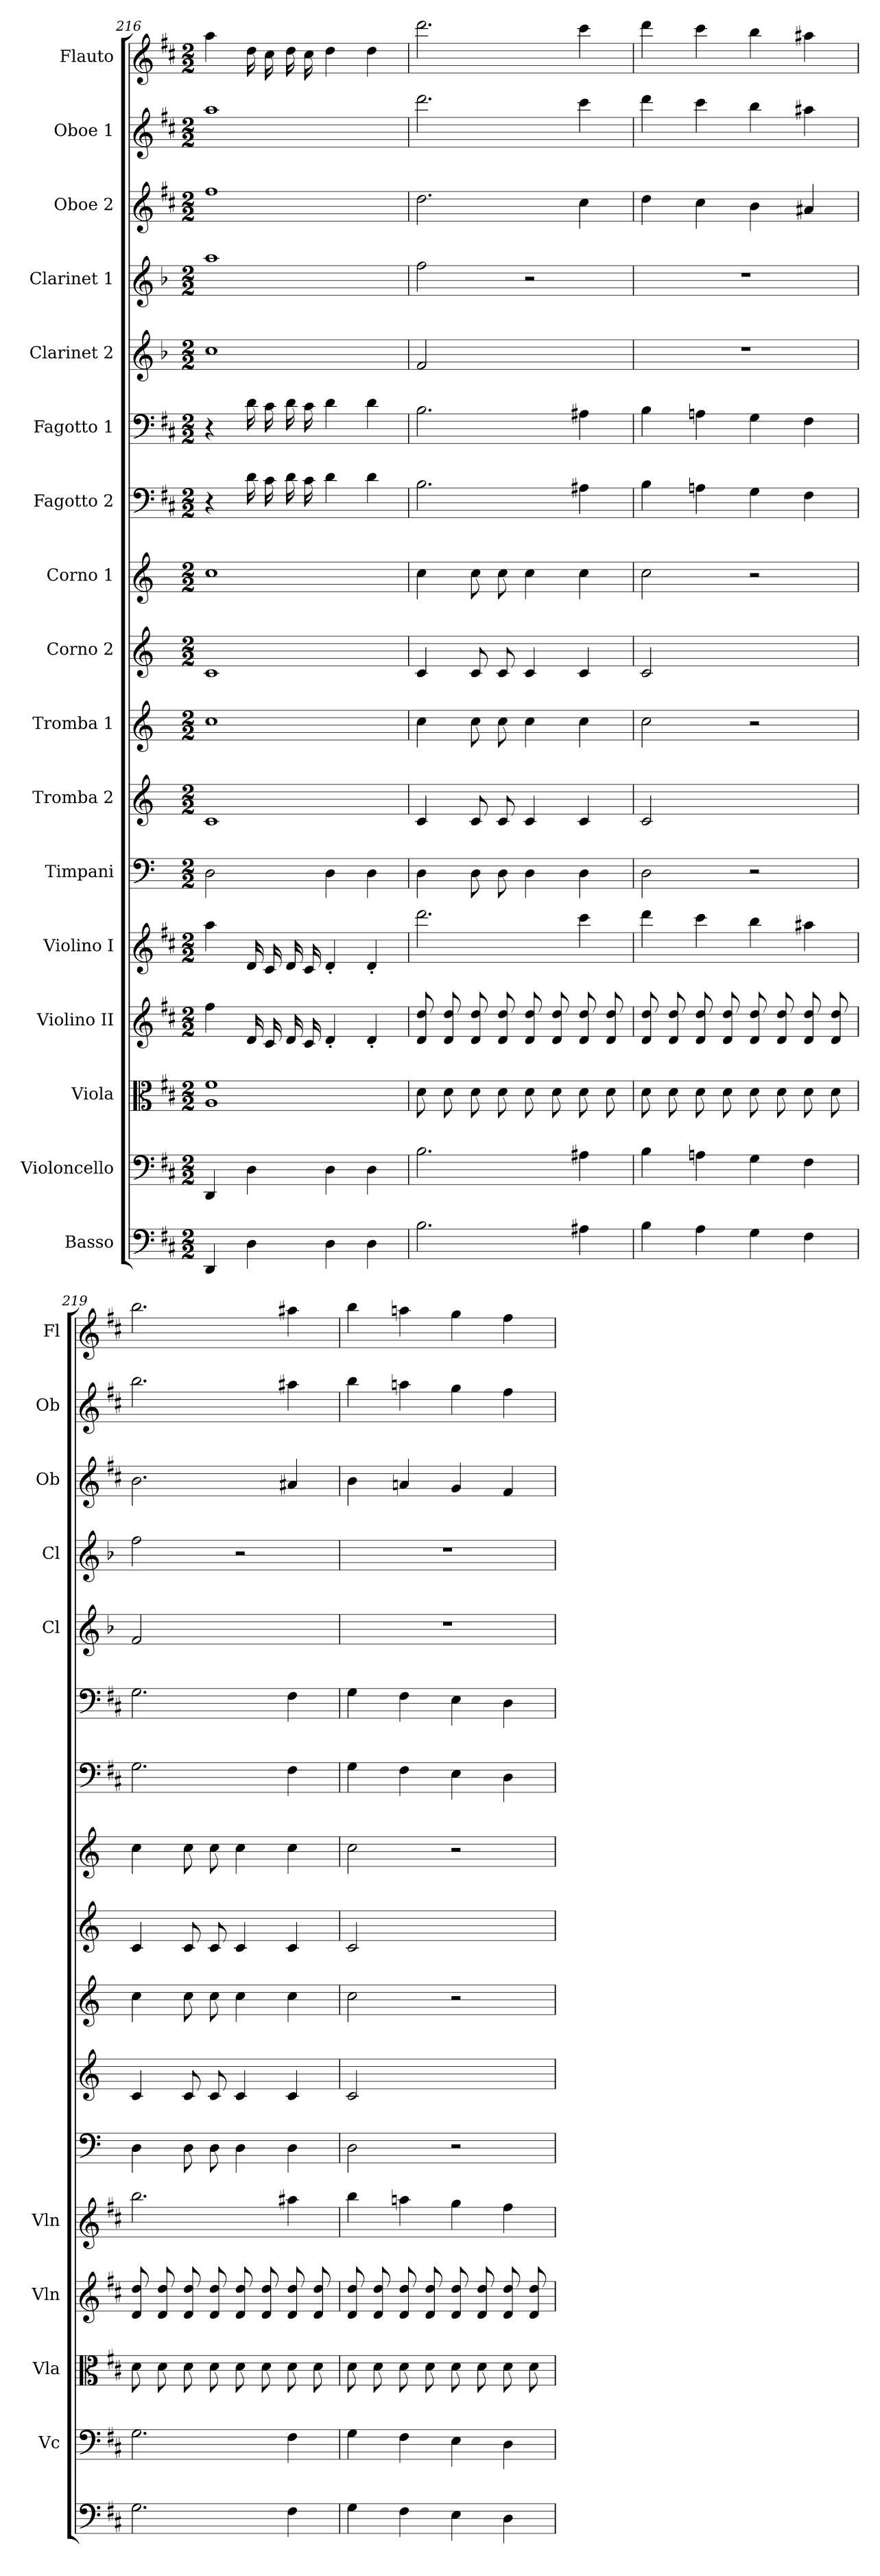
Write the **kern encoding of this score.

**kern	**kern	**kern	**kern	**kern	**kern	**kern	**kern	**kern	**kern	**kern	**kern	**kern	**kern	**kern	**kern	**kern
*part17	*part16	*part15	*part14	*part13	*part12	*part11	*part10	*part9	*part8	*part7	*part6	*part5	*part4	*part3	*part2	*part1
*staff17	*staff16	*staff15	*staff14	*staff13	*staff12	*staff11	*staff10	*staff9	*staff8	*staff7	*staff6	*staff5	*staff4	*staff3	*staff2	*staff1
*I"Basso	*I"Violoncello	*I"Viola	*I"Violino II	*I"Violino I	*I"Timpani	*I"Tromba 2	*I"Tromba 1	*I"Corno 2	*I"Corno 1	*I"Fagotto 2	*I"Fagotto 1	*I"Clarinet 2	*I"Clarinet 1	*I"Oboe 2	*I"Oboe 1	*I"Flauto
*	*I'Vc	*I'Vla	*I'Vln	*I'Vln	*	*	*	*	*	*	*	*I'Cl	*I'Cl	*I'Ob	*I'Ob	*I'Fl
*clefF4	*clefF4	*clefC3	*clefG2	*clefG2	*clefF4	*clefG2	*clefG2	*clefG2	*clefG2	*clefF4	*clefF4	*clefG2	*clefG2	*clefG2	*clefG2	*clefG2
*ITrd7c12	*	*	*	*	*	*ITrd-1c-2	*ITrd-1c-2	*ITrd6c10	*ITrd6c10	*	*	*ITrd2c3	*ITrd2c3	*	*	*
*k[f#c#]	*k[f#c#]	*k[f#c#]	*k[f#c#]	*k[f#c#]	*	*	*	*	*	*k[f#c#]	*k[f#c#]	*k[f#c#]	*k[f#c#]	*k[f#c#]	*k[f#c#]	*k[f#c#]
*M2/2	*M2/2	*M2/2	*M2/2	*M2/2	*M2/2	*M2/2	*M2/2	*M2/2	*M2/2	*M2/2	*M2/2	*M2/2	*M2/2	*M2/2	*M2/2	*M2/2
=216	=216	=216	=216	=216	=216	=216	=216	=216	=216	=216	=216	=216	=216	=216	=216	=216
4DDD	4DD	1A 1f#	4ff#	4aa	2D	1d	1dd	1D	1d	4r	4r	1a	1ff#	1ff#	1aa	4aa
4DD	4D	.	16d	16d	.	.	.	.	.	16d	16d	.	.	.	.	16dd
.	.	.	16c#	16c#	.	.	.	.	.	16c#	16c#	.	.	.	.	16cc#
.	.	.	16d	16d	.	.	.	.	.	16d	16d	.	.	.	.	16dd
.	.	.	16c#	16c#	.	.	.	.	.	16c#	16c#	.	.	.	.	16cc#
4DD	4D	.	4d'	4d'	4D	.	.	.	.	4d	4d	.	.	.	.	4dd
4DD	4D	.	4d'	4d'	4D	.	.	.	.	4d	4d	.	.	.	.	4dd
=217	=217	=217	=217	=217	=217	=217	=217	=217	=217	=217	=217	=217	=217	=217	=217	=217
2.BB	2.B	8d	8d 8dd	2.ddd	4D	4d	4dd	4D	4d	2.B	2.B	2d	2dd	2.dd	2.ddd	2.ddd
.	.	8d	8d 8dd	.	.	.	.	.	.	.	.	.	.	.	.	.
.	.	8d	8d 8dd	.	8D	8d	8dd	8D	8d	.	.	.	.	.	.	.
.	.	8d	8d 8dd	.	8D	8d	8dd	8D	8d	.	.	.	.	.	.	.
.	.	8d	8d 8dd	.	4D	4d	4dd	4D	4d	.	.	2ryy	2r	.	.	.
.	.	8d	8d 8dd	.	.	.	.	.	.	.	.	.	.	.	.	.
4AA#X	4A#X	8d	8d 8dd	4ccc#	4D	4d	4dd	4D	4d	4A#X	4A#X	.	.	4cc#	4ccc#	4ccc#
.	.	8d	8d 8dd	.	.	.	.	.	.	.	.	.	.	.	.	.
=218	=218	=218	=218	=218	=218	=218	=218	=218	=218	=218	=218	=218	=218	=218	=218	=218
4BB	4B	8d	8d 8dd	4ddd	2D	2d	2dd	2D	2d	4B	4B	1r	1r	4dd	4ddd	4ddd
.	.	8d	8d 8dd	.	.	.	.	.	.	.	.	.	.	.	.	.
4AA	4An	8d	8d 8dd	4ccc#	.	.	.	.	.	4An	4An	.	.	4cc#	4ccc#	4ccc#
.	.	8d	8d 8dd	.	.	.	.	.	.	.	.	.	.	.	.	.
4GG	4G	8d	8d 8dd	4bb	2r	2ryy	2r	2ryy	2r	4G	4G	.	.	4b	4bb	4bb
.	.	8d	8d 8dd	.	.	.	.	.	.	.	.	.	.	.	.	.
4FF#	4F#	8d	8d 8dd	4aa#X	.	.	.	.	.	4F#	4F#	.	.	4a#X	4aa#X	4aa#X
.	.	8d	8d 8dd	.	.	.	.	.	.	.	.	.	.	.	.	.
=219	=219	=219	=219	=219	=219	=219	=219	=219	=219	=219	=219	=219	=219	=219	=219	=219
2.GG	2.G	8d	8d 8dd	2.bb	4D	4d	4dd	4D	4d	2.G	2.G	2d	2dd	2.b	2.bb	2.bb
.	.	8d	8d 8dd	.	.	.	.	.	.	.	.	.	.	.	.	.
.	.	8d	8d 8dd	.	8D	8d	8dd	8D	8d	.	.	.	.	.	.	.
.	.	8d	8d 8dd	.	8D	8d	8dd	8D	8d	.	.	.	.	.	.	.
.	.	8d	8d 8dd	.	4D	4d	4dd	4D	4d	.	.	2ryy	2r	.	.	.
.	.	8d	8d 8dd	.	.	.	.	.	.	.	.	.	.	.	.	.
4FF#	4F#	8d	8d 8dd	4aa#X	4D	4d	4dd	4D	4d	4F#	4F#	.	.	4a#X	4aa#X	4aa#X
.	.	8d	8d 8dd	.	.	.	.	.	.	.	.	.	.	.	.	.
=220	=220	=220	=220	=220	=220	=220	=220	=220	=220	=220	=220	=220	=220	=220	=220	=220
4GG	4G	8d	8d 8dd	4bb	2D	2d	2dd	2D	2d	4G	4G	1r	1r	4b	4bb	4bb
.	.	8d	8d 8dd	.	.	.	.	.	.	.	.	.	.	.	.	.
4FF#	4F#	8d	8d 8dd	4aan	.	.	.	.	.	4F#	4F#	.	.	4an	4aan	4aan
.	.	8d	8d 8dd	.	.	.	.	.	.	.	.	.	.	.	.	.
4EE	4E	8d	8d 8dd	4gg	2r	2ryy	2r	2ryy	2r	4E	4E	.	.	4g	4gg	4gg
.	.	8d	8d 8dd	.	.	.	.	.	.	.	.	.	.	.	.	.
4DD	4D	8d	8d 8dd	4ff#	.	.	.	.	.	4D	4D	.	.	4f#	4ff#	4ff#
.	.	8d	8d 8dd	.	.	.	.	.	.	.	.	.	.	.	.	.
=	=	=	=	=	=	=	=	=	=	=	=	=	=	=	=	=
*-	*-	*-	*-	*-	*-	*-	*-	*-	*-	*-	*-	*-	*-	*-	*-	*-
